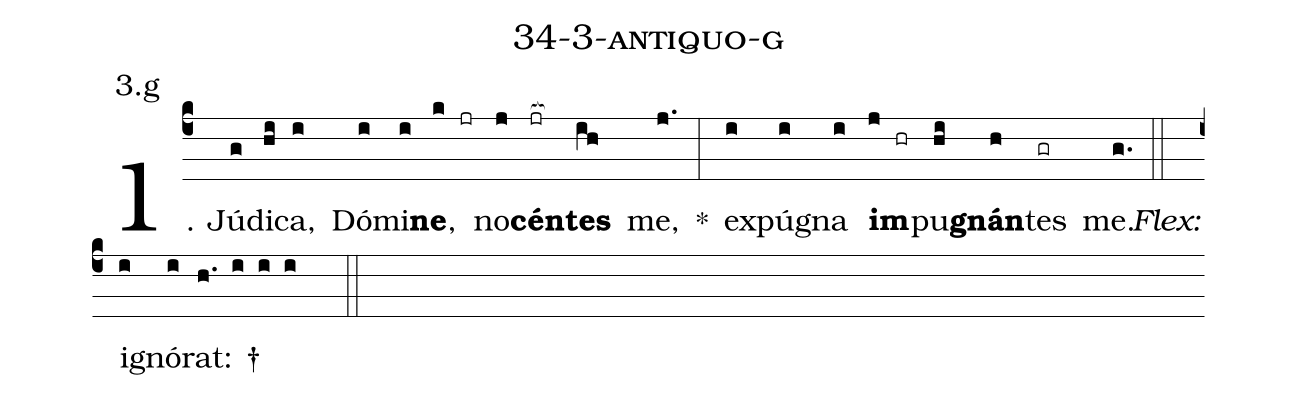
name: 34-3-antiquo-g;
annotation: 3.g;
%%
(c4)1. Jú(g)di(hi)ca,(i) Dó(i)mi(i)<b>ne</b>,(k jr) no(j)<b>cén</b>(jr[ocb:1{])<b>tes</b>(ih[ocb:0}]) me,(j.) *(:) ex(i)pú(i)gna(i) <b>im</b>(j hr)pu(hi)<b>gnán</b>(h)tes(gr) me.(g.) (::)
<i>Flex:</i>()  i(i)gnó(i)rat: †(h. i i i  ::)
